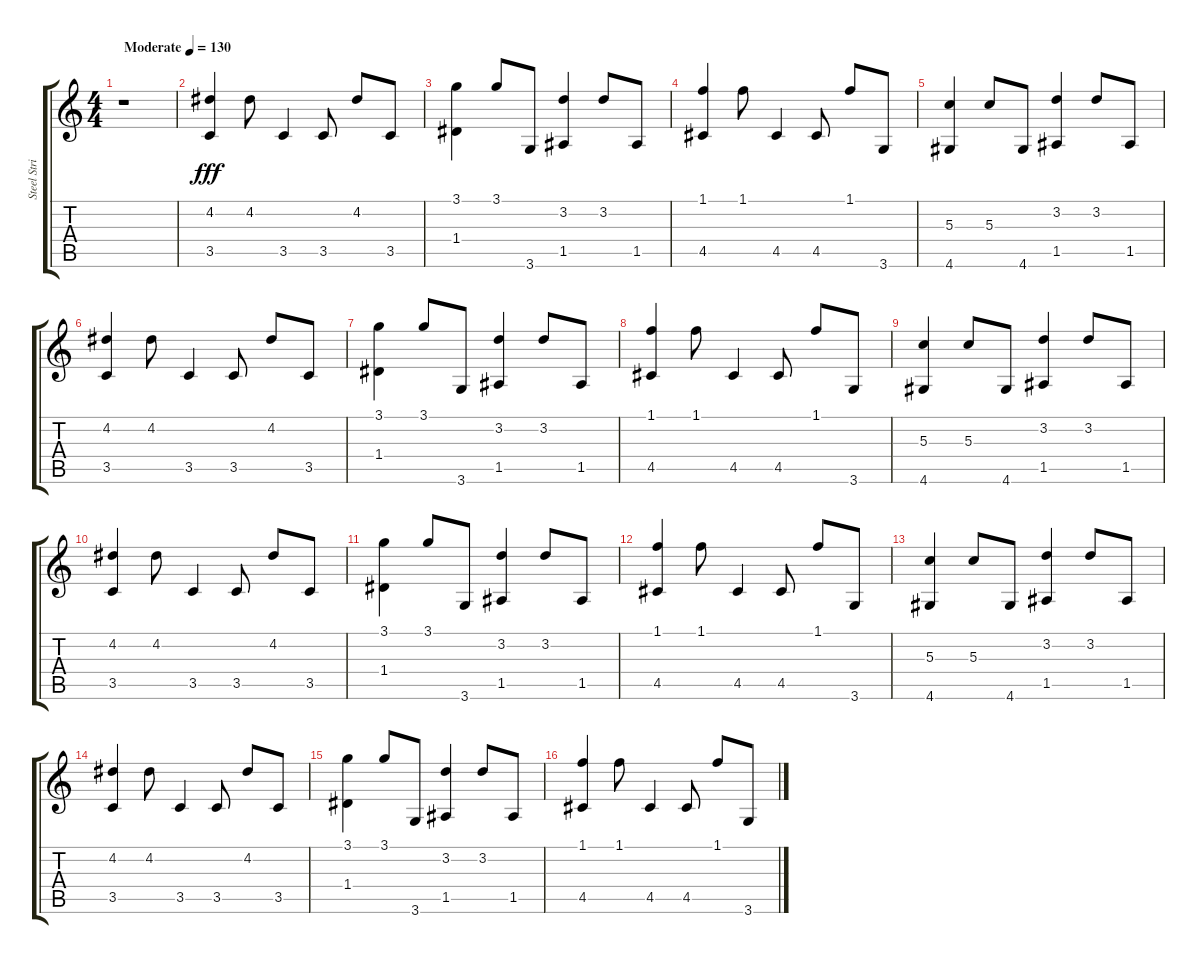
\track ("Steel String Guitar" "Steel Stri") {instrument acousticguitarsteel}
\staff {score tabs}
\tuning (E4 B3 G3 D3 A2 E2) {hide}
\ts (4 4)
\tempo (130 "Moderate")
\clef g2
\ks c
r.1{dy fff instrument acousticguitarsteel} |
(4.2 3.5).4 4.2.8 3.5.4 3.5.8 4.2.8 3.5.8 |
(3.1 1.4).4 3.1.8 3.6.8 (3.2 1.5).4 3.2.8 1.5.8 |
(1.1 4.5).4 1.1.8 4.5.4 4.5.8 1.1.8 3.6.8 |
(5.3 4.6).4 5.3.8 4.6.8 (3.2 1.5).4 3.2.8 1.5.8 |
(4.2 3.5).4 4.2.8 3.5.4 3.5.8 4.2.8 3.5.8 |
(3.1 1.4).4 3.1.8 3.6.8 (3.2 1.5).4 3.2.8 1.5.8 |
(1.1 4.5).4 1.1.8 4.5.4 4.5.8 1.1.8 3.6.8 |
(5.3 4.6).4 5.3.8 4.6.8 (3.2 1.5).4 3.2.8 1.5.8 |
(4.2 3.5).4 4.2.8 3.5.4 3.5.8 4.2.8 3.5.8 |
(3.1 1.4).4 3.1.8 3.6.8 (3.2 1.5).4 3.2.8 1.5.8 |
(1.1 4.5).4 1.1.8 4.5.4 4.5.8 1.1.8 3.6.8 |
(5.3 4.6).4 5.3.8 4.6.8 (3.2 1.5).4 3.2.8 1.5.8 |
(4.2 3.5).4 4.2.8 3.5.4 3.5.8 4.2.8 3.5.8 |
(3.1 1.4).4 3.1.8 3.6.8 (3.2 1.5).4 3.2.8 1.5.8 |
(1.1 4.5).4 1.1.8 4.5.4 4.5.8 1.1.8 3.6.8
